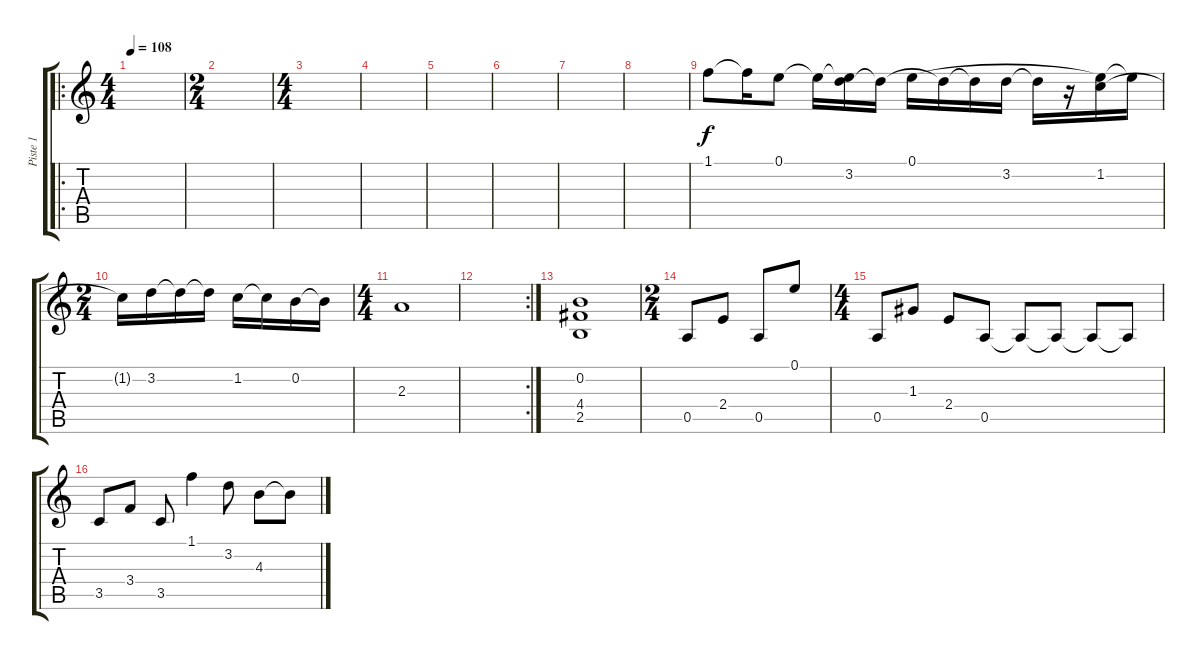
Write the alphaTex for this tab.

\track ("Piste 1" "Piste 1") {instrument electricguitarclean}
\staff {score tabs}
\tuning (E4 B3 G3 D3 A2 E2) {hide}
\ro
\ts (4 4)
\tempo 108
\clef g2
\ks c
|
\ts (2 4)
|
\ts (4 4)
|
|
|
|
|
|
1.1.8 1.1{t}.16 0.1.8 0.1{t}.16 (0.1{t} 3.2).16 3.2{t}.16 0.1.16 3.2{t}.16 3.2{t}.16 3.2.16 3.2{t}.16 r.16 (0.1{t} 1.2).16 0.1{t}.16 |
\ts (2 4)
1.2{t}.16 3.2.16 3.2{t}.16 3.2{t}.16 1.2.16 1.2{t}.16 0.2.16 0.2{t}.16 |
\ts (4 4)
2.3.1 |
\rc 2
|
(0.2 4.4 2.5).1 |
\ts (2 4)
0.5.8 2.4.8 0.5.8 0.1.8 |
\ts (4 4)
0.5.8 1.3.8 2.4.8 0.5.8 0.5{t}.8 0.5{t}.8 0.5{t}.8 0.5{t}.8 |
3.5.8 3.4.8 3.5.8 1.1.4 3.2.8 4.3.8 4.3{t}.8
